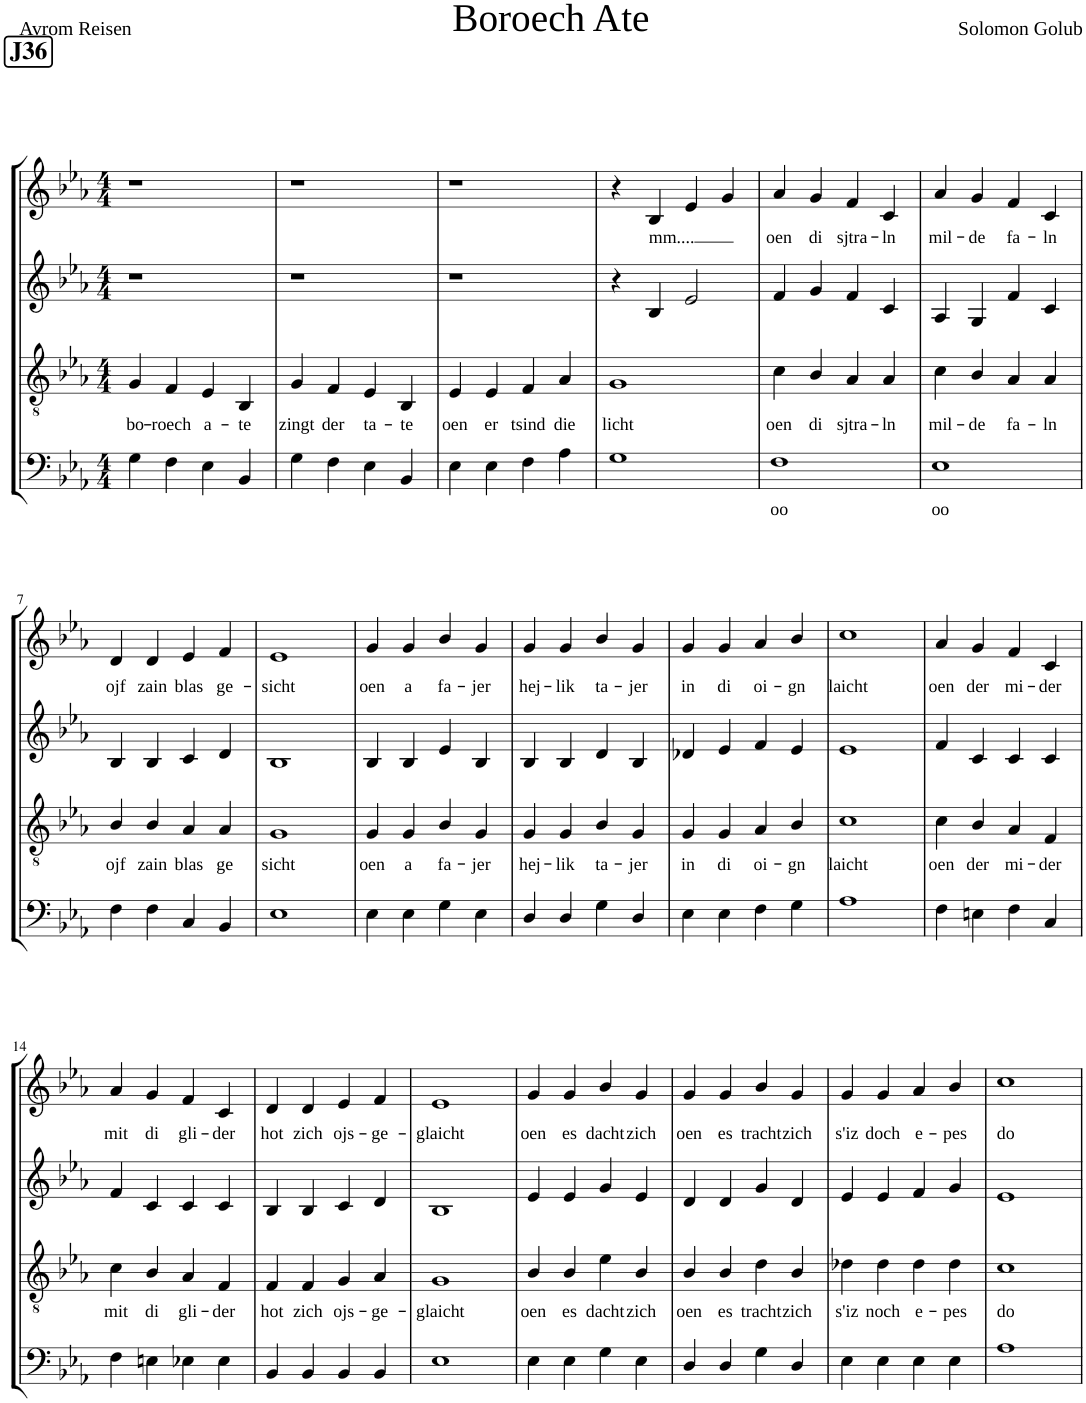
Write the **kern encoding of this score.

**kern	**text	**kern	**text	**kern	**kern	**text
*part4	*part4	*part3	*part3	*part2	*part1	*part1
*staff4	*staff4	*staff3	*staff3	*staff2	*staff1	*staff1
*I"BASS	*	*I"TENOR	*	*I"ALTO	*I"SOPRANO	*
*clefF4	*	*clefGv2	*	*clefG2	*clefG2	*
*	*	*Trd7c12	*	*	*	*
*k[b-e-a-]	*	*k[b-e-a-]	*	*k[b-e-a-]	*k[b-e-a-]	*
*E-:	*	*E-:	*	*E-:	*E-:	*
*M4/4	*	*M4/4	*	*M4/4	*M4/4	*
!!LO:REH:place=s1:a:B:cj:fs=14:t=J36
=1	=1	=1	=1	=1	=1	=1
!	!	!	!LO:LY:b	!	!	!
4G\	.	4G/	bo-	1r	1r	.
!	!	!	!LO:LY:b	!	!	!
4F\	.	4F/	-roech	.	.	.
!	!	!	!LO:LY:b	!	!	!
4E-\	.	4E-/	a-	.	.	.
!	!	!	!LO:LY:b	!	!	!
4BB-/	.	4BB-/	-te	.	.	.
=2	=2	=2	=2	=2	=2	=2
!	!	!	!LO:LY:b	!	!	!
4G\	.	4G/	zingt	1r	1r	.
!	!	!	!LO:LY:b	!	!	!
4F\	.	4F/	der	.	.	.
!	!	!	!LO:LY:b	!	!	!
4E-\	.	4E-/	ta-	.	.	.
!	!	!	!LO:LY:b	!	!	!
4BB-/	.	4BB-/	-te	.	.	.
=3	=3	=3	=3	=3	=3	=3
!	!	!	!LO:LY:b	!	!	!
4E-\	.	4E-/	oen	1r	1r	.
!	!	!	!LO:LY:b	!	!	!
4E-\	.	4E-/	er	.	.	.
!	!	!	!LO:LY:b	!	!	!
4F\	.	4F/	tsind	.	.	.
!	!	!	!LO:LY:b	!	!	!
4A-\	.	4A-/	die	.	.	.
=4	=4	=4	=4	=4	=4	=4
!	!	!	!LO:LY:b	!	!	!
1G	.	1G	licht	4r	4r	.
!	!	!	!	!	!	!LO:LY:b
.	.	.	.	4B-/	4B-/	mm....
.	.	.	.	2e-/	4e-/	.
.	.	.	.	.	4g/	.
=5	=5	=5	=5	=5	=5	=5
!	!LO:LY:b	!	!LO:LY:b	!	!	!LO:LY:b
1F	oo	4c\	oen	4f/	4a-/	oen
!	!	!	!LO:LY:b	!	!	!LO:LY:b
.	.	4B-/	di	4g/	4g/	di
!	!	!	!LO:LY:b	!	!	!LO:LY:b
.	.	4A-/	sjtra-	4f/	4f/	sjtra-
!	!	!	!LO:LY:b	!	!	!LO:LY:b
.	.	4A-/	-ln	4c/	4c/	-ln
=6	=6	=6	=6	=6	=6	=6
!	!LO:LY:b	!	!LO:LY:b	!	!	!LO:LY:b
1E-	oo	4c\	mil-	4A-/	4a-/	mil-
!	!	!	!LO:LY:b	!	!	!LO:LY:b
.	.	4B-/	-de	4G/	4g/	-de
!	!	!	!LO:LY:b	!	!	!LO:LY:b
.	.	4A-/	fa-	4f/	4f/	fa-
!	!	!	!LO:LY:b	!	!	!LO:LY:b
.	.	4A-/	-ln	4c/	4c/	-ln
!!LO:LB:g=z
=7	=7	=7	=7	=7	=7	=7
!	!	!	!LO:LY:b	!	!	!LO:LY:b
4F\	.	4B-/	ojf	4B-/	4d/	ojf
!	!	!	!LO:LY:b	!	!	!LO:LY:b
4F\	.	4B-/	zain	4B-/	4d/	zain
!	!	!	!LO:LY:b	!	!	!LO:LY:b
4C/	.	4A-/	blas	4c/	4e-/	blas
!	!	!	!LO:LY:b	!	!	!LO:LY:b
4BB-/	.	4A-/	ge	4d/	4f/	ge-
=8	=8	=8	=8	=8	=8	=8
!	!	!	!LO:LY:b	!	!	!LO:LY:b
1E-	.	1G	sicht	1B-	1e-	-sicht
=9	=9	=9	=9	=9	=9	=9
!	!	!	!LO:LY:b	!	!	!LO:LY:b
4E-\	.	4G/	oen	4B-/	4g/	oen
!	!	!	!LO:LY:b	!	!	!LO:LY:b
4E-\	.	4G/	a	4B-/	4g/	a
!	!	!	!LO:LY:b	!	!	!LO:LY:b
4G\	.	4B-/	fa-	4e-/	4b-/	fa-
!	!	!	!LO:LY:b	!	!	!LO:LY:b
4E-\	.	4G/	-jer	4B-/	4g/	-jer
=10	=10	=10	=10	=10	=10	=10
!	!	!	!LO:LY:b	!	!	!LO:LY:b
4D/	.	4G/	hej-	4B-/	4g/	hej-
!	!	!	!LO:LY:b	!	!	!LO:LY:b
4D/	.	4G/	-lik	4B-/	4g/	-lik
!	!	!	!LO:LY:b	!	!	!LO:LY:b
4G\	.	4B-/	ta-	4d/	4b-/	ta-
!	!	!	!LO:LY:b	!	!	!LO:LY:b
4D/	.	4G/	-jer	4B-/	4g/	-jer
=11	=11	=11	=11	=11	=11	=11
!	!	!	!LO:LY:b	!	!	!LO:LY:b
4E-\	.	4G/	in	4d-X/	4g/	in
!	!	!	!LO:LY:b	!	!	!LO:LY:b
4E-\	.	4G/	di	4e-/	4g/	di
!	!	!	!LO:LY:b	!	!	!LO:LY:b
4F\	.	4A-/	oi-	4f/	4a-/	oi-
!	!	!	!LO:LY:b	!	!	!LO:LY:b
4G\	.	4B-/	-gn	4e-/	4b-/	-gn
=12	=12	=12	=12	=12	=12	=12
!	!	!	!LO:LY:b	!	!	!LO:LY:b
1A-	.	1c	laicht	1e-	1cc	laicht
=13	=13	=13	=13	=13	=13	=13
!	!	!	!LO:LY:b	!	!	!LO:LY:b
4F\	.	4c\	oen	4f/	4a-/	oen
!	!	!	!LO:LY:b	!	!	!LO:LY:b
4En\	.	4B-/	der	4c/	4g/	der
!	!	!	!LO:LY:b	!	!	!LO:LY:b
4F\	.	4A-/	mi-	4c/	4f/	mi-
!	!	!	!LO:LY:b	!	!	!LO:LY:b
4C/	.	4F/	-der	4c/	4c/	-der
!!LO:LB:g=z
=14	=14	=14	=14	=14	=14	=14
!	!	!	!LO:LY:b	!	!	!LO:LY:b
4F\	.	4c\	mit	4f/	4a-/	mit
!	!	!	!LO:LY:b	!	!	!LO:LY:b
4En\	.	4B-/	di	4c/	4g/	di
!	!	!	!LO:LY:b	!	!	!LO:LY:b
4E-X\	.	4A-/	gli-	4c/	4f/	gli-
!	!	!	!LO:LY:b	!	!	!LO:LY:b
4E-\	.	4F/	-der	4c/	4c/	-der
=15	=15	=15	=15	=15	=15	=15
!	!	!	!LO:LY:b	!	!	!LO:LY:b
4BB-/	.	4F/	hot	4B-/	4d/	hot
!	!	!	!LO:LY:b	!	!	!LO:LY:b
4BB-/	.	4F/	zich	4B-/	4d/	zich
!	!	!	!LO:LY:b	!	!	!LO:LY:b
4BB-/	.	4G/	ojs-	4c/	4e-/	ojs-
!	!	!	!LO:LY:b	!	!	!LO:LY:b
4BB-/	.	4A-/	-ge-	4d/	4f/	-ge-
=16	=16	=16	=16	=16	=16	=16
!	!	!	!LO:LY:b	!	!	!LO:LY:b
1E-	.	1G	-glaicht	1B-	1e-	-glaicht
=17	=17	=17	=17	=17	=17	=17
!	!	!	!LO:LY:b	!	!	!LO:LY:b
4E-\	.	4B-/	oen	4e-/	4g/	oen
!	!	!	!LO:LY:b	!	!	!LO:LY:b
4E-\	.	4B-/	es	4e-/	4g/	es
!	!	!	!LO:LY:b	!	!	!LO:LY:b
4G\	.	4e-\	dacht	4g/	4b-/	dacht
!	!	!	!LO:LY:b	!	!	!LO:LY:b
4E-\	.	4B-/	zich	4e-/	4g/	zich
=18	=18	=18	=18	=18	=18	=18
!	!	!	!LO:LY:b	!	!	!LO:LY:b
4D/	.	4B-/	oen	4d/	4g/	oen
!	!	!	!LO:LY:b	!	!	!LO:LY:b
4D/	.	4B-/	es	4d/	4g/	es
!	!	!	!LO:LY:b	!	!	!LO:LY:b
4G\	.	4d\	tracht	4g/	4b-/	tracht
!	!	!	!LO:LY:b	!	!	!LO:LY:b
4D/	.	4B-/	zich	4d/	4g/	zich
=19	=19	=19	=19	=19	=19	=19
!	!	!	!LO:LY:b	!	!	!LO:LY:b
4E-\	.	4d-X\	s'iz	4e-/	4g/	s'iz
!	!	!	!LO:LY:b	!	!	!LO:LY:b
4E-\	.	4d-\	noch	4e-/	4g/	doch
!	!	!	!LO:LY:b	!	!	!LO:LY:b
4E-\	.	4d-\	e-	4f/	4a-/	e-
!	!	!	!LO:LY:b	!	!	!LO:LY:b
4E-\	.	4d-\	-pes	4g/	4b-/	-pes
=20	=20	=20	=20	=20	=20	=20
!	!	!	!LO:LY:b	!	!	!LO:LY:b
1A-	.	1c	do	1e-	1cc	do
=	=	=	=	=	=	=
*-	*-	*-	*-	*-	*-	*-
